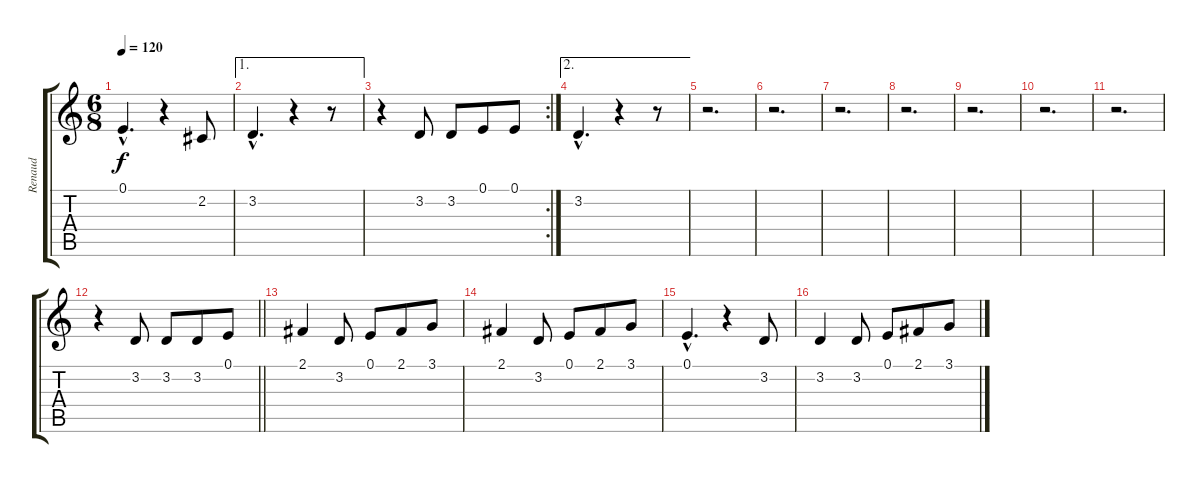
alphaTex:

\track ("Renaud" "Renaud") {instrument panflute}
\staff {score tabs}
\tuning (E4 B3 G3 D3 A2 E2) {hide}
\ts (6 8)
\tempo 120
\clef g2
\ks c
0.1{hac}.4{d dy f} r.4 2.2.8 |
\ae 1
3.2{hac}.4{d} r.4 r.8 |
\rc 2
r.4 3.2.8 3.2.8 0.1.8 0.1.8 |
\ae 2
3.2{hac}.4{d} r.4 r.8 |
r.2{d} |
r.2{d} |
r.2{d} |
r.2{d} |
r.2{d} |
r.2{d} |
r.2{d} |
\barLineRight lightlight
r.4 3.2.8 3.2.8 3.2.8 0.1.8 |
2.1.4 3.2.8 0.1.8 2.1.8 3.1.8 |
2.1.4 3.2.8 0.1.8 2.1.8 3.1.8 |
0.1{hac}.4{d} r.4 3.2.8 |
3.2.4 3.2.8 0.1.8 2.1.8 3.1.8
